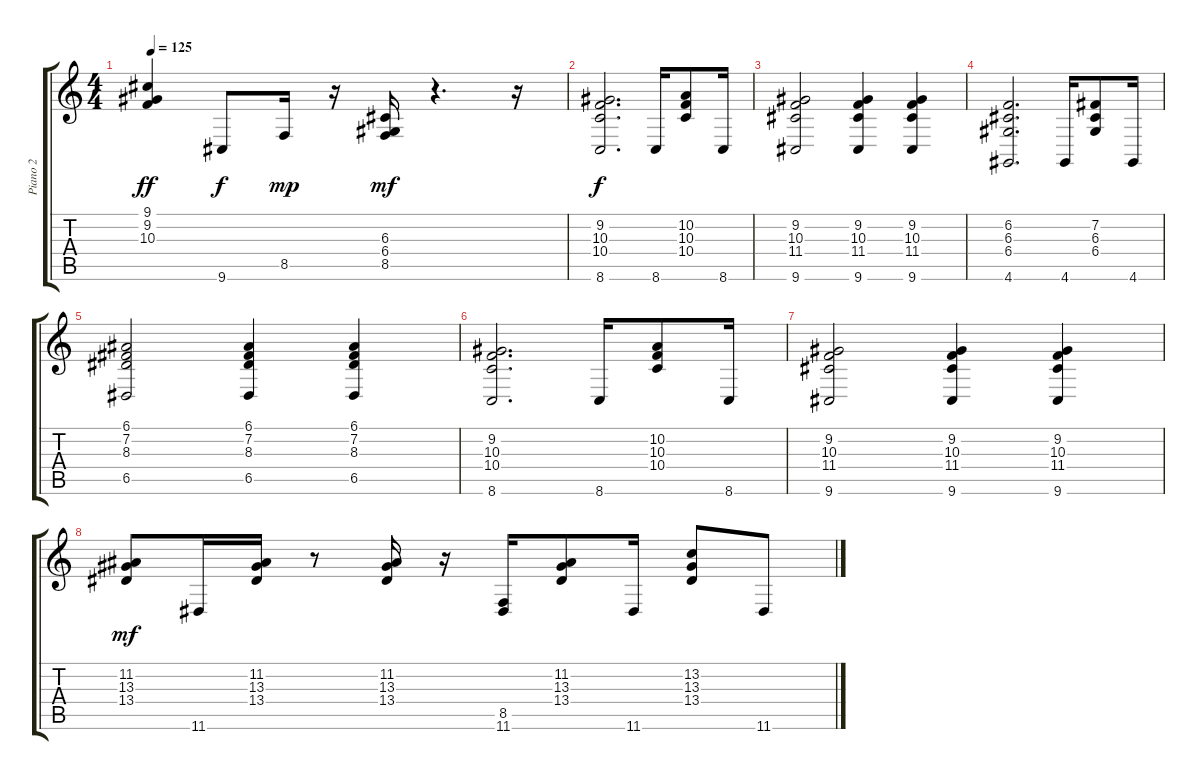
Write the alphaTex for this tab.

\track ("Piano 2" "Piano 2") {instrument pad1newage}
\staff {score tabs}
\tuning (E4 B3 G3 D3 A2 E2) {hide}
\ts (4 4)
\tempo 125
\clef g2
\ks c
(9.1 9.2 10.3).4{dy ff instrument brightacousticpiano} 9.6.8{dy f} 8.5.16{dy mp} r.16 (6.3 6.4 8.5).16{dy mf} r.4{d} r.16 |
(9.2 10.3 10.4 8.6).2{d dy f} 8.6.16 (10.2 10.3 10.4).8 8.6.16 |
(9.2 10.3 11.4 9.6).2 (9.2 10.3 11.4 9.6).4 (9.2 10.3 11.4 9.6).4 |
(6.2 6.3 6.4 4.6).2{d} 4.6.16 (7.2 6.3 6.4).8 4.6.16 |
(6.1 7.2 8.3 6.5).2 (6.1 7.2 8.3 6.5).4 (6.1 7.2 8.3 6.5).4 |
(9.2 10.3 10.4 8.6).2{d} 8.6.16 (10.2 10.3 10.4).8 8.6.16 |
(9.2 10.3 11.4 9.6).2 (9.2 10.3 11.4 9.6).4 (9.2 10.3 11.4 9.6).4 |
(11.2 13.3 13.4).8{dy mf} 11.6.16 (11.2 13.3 13.4).16 r.8 (11.2 13.3 13.4).16 r.16 (8.5 11.6).16 (11.2 13.3 13.4).8 11.6.16 (13.2 13.3 13.4).8 11.6.8
